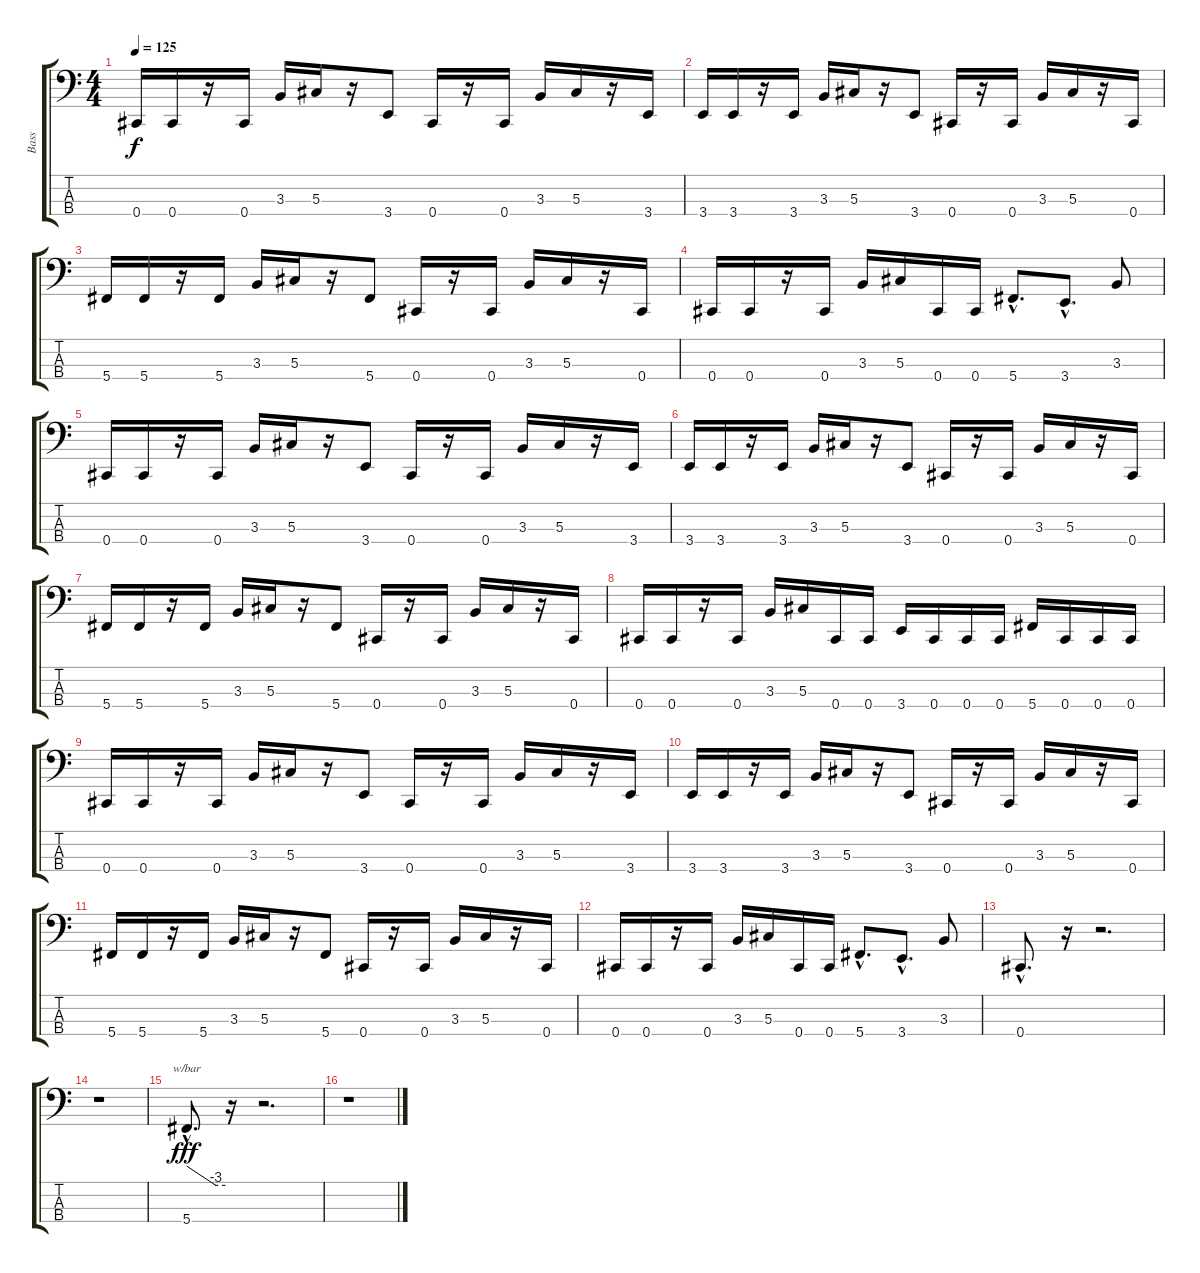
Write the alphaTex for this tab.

\track ("Bass" "Bass") {instrument electricbassfinger}
\staff {score tabs}
\tuning (Gb2 Db2 Ab1 Db1) {hide}
\ts (4 4)
\tempo 125
\clef f4
\ks c
0.4.16{dy f} 0.4.16 r.16 0.4.16 3.3.16 5.3.16 r.16 3.4.8 0.4.16 r.16 0.4.16 3.3.16 5.3.16 r.16 3.4.16 |
3.4.16 3.4.16 r.16 3.4.16 3.3.16 5.3.16 r.16 3.4.8 0.4.16 r.16 0.4.16 3.3.16 5.3.16 r.16 0.4.16 |
5.4.16 5.4.16 r.16 5.4.16 3.3.16 5.3.16 r.16 5.4.8 0.4.16 r.16 0.4.16 3.3.16 5.3.16 r.16 0.4.16 |
0.4.16 0.4.16 r.16 0.4.16 3.3.16 5.3.16 0.4.16 0.4.16 5.4{hac}.8{d} 3.4{hac}.8{d} 3.3.8 |
0.4.16 0.4.16 r.16 0.4.16 3.3.16 5.3.16 r.16 3.4.8 0.4.16 r.16 0.4.16 3.3.16 5.3.16 r.16 3.4.16 |
3.4.16 3.4.16 r.16 3.4.16 3.3.16 5.3.16 r.16 3.4.8 0.4.16 r.16 0.4.16 3.3.16 5.3.16 r.16 0.4.16 |
5.4.16 5.4.16 r.16 5.4.16 3.3.16 5.3.16 r.16 5.4.8 0.4.16 r.16 0.4.16 3.3.16 5.3.16 r.16 0.4.16 |
0.4.16 0.4.16 r.16 0.4.16 3.3.16 5.3.16 0.4.16 0.4.16 3.4.16 0.4.16 0.4.16 0.4.16 5.4.16 0.4.16 0.4.16 0.4.16 |
0.4.16 0.4.16 r.16 0.4.16 3.3.16 5.3.16 r.16 3.4.8 0.4.16 r.16 0.4.16 3.3.16 5.3.16 r.16 3.4.16 |
3.4.16 3.4.16 r.16 3.4.16 3.3.16 5.3.16 r.16 3.4.8 0.4.16 r.16 0.4.16 3.3.16 5.3.16 r.16 0.4.16 |
5.4.16 5.4.16 r.16 5.4.16 3.3.16 5.3.16 r.16 5.4.8 0.4.16 r.16 0.4.16 3.3.16 5.3.16 r.16 0.4.16 |
0.4.16 0.4.16 r.16 0.4.16 3.3.16 5.3.16 0.4.16 0.4.16 5.4{hac}.8{d} 3.4{hac}.8{d} 3.3.8 |
0.4{hac}.8{d} r.16 r.2{d} |
r.1 |
5.4{hac}.8{d tbe (custom default 0 0 45 -12 60 -12) dy fff} r.16 r.2{d} |
r.1
